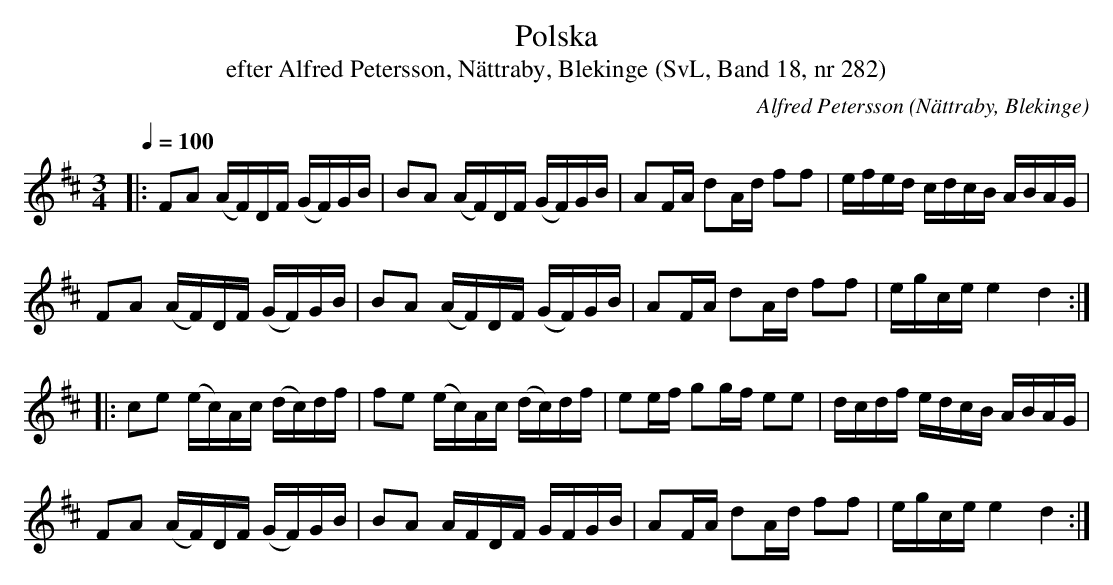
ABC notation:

X:1
T:Polska
T:efter Alfred Petersson, Nättraby, Blekinge (SvL, Band 18, nr 282)
O:Nättraby, Blekinge
C:Alfred Petersson
M:3/4
L:1/16
Q:1/4=100
K:Dmaj
|:F2A2 (AF)DF (GF)GB|B2A2 (AF)DF (GF)GB|A2FA d2Ad f2f2|efed cdcB ABAG|
F2A2 (AF)DF( GF)GB|B2A2 (AF)DF (GF)GB|A2FA d2Ad f2f2|egce e4 d4:|
|:c2e2 (ec)Ac (dc)df|f2e2 (ec)Ac (dc)df|e2ef g2gf e2e2|dcdf edcB ABAG|
F2A2 (AF)DF (GF)GB|B2A2 AFDF GFGB|A2FA d2Ad f2f2|egce e4 d4:|
